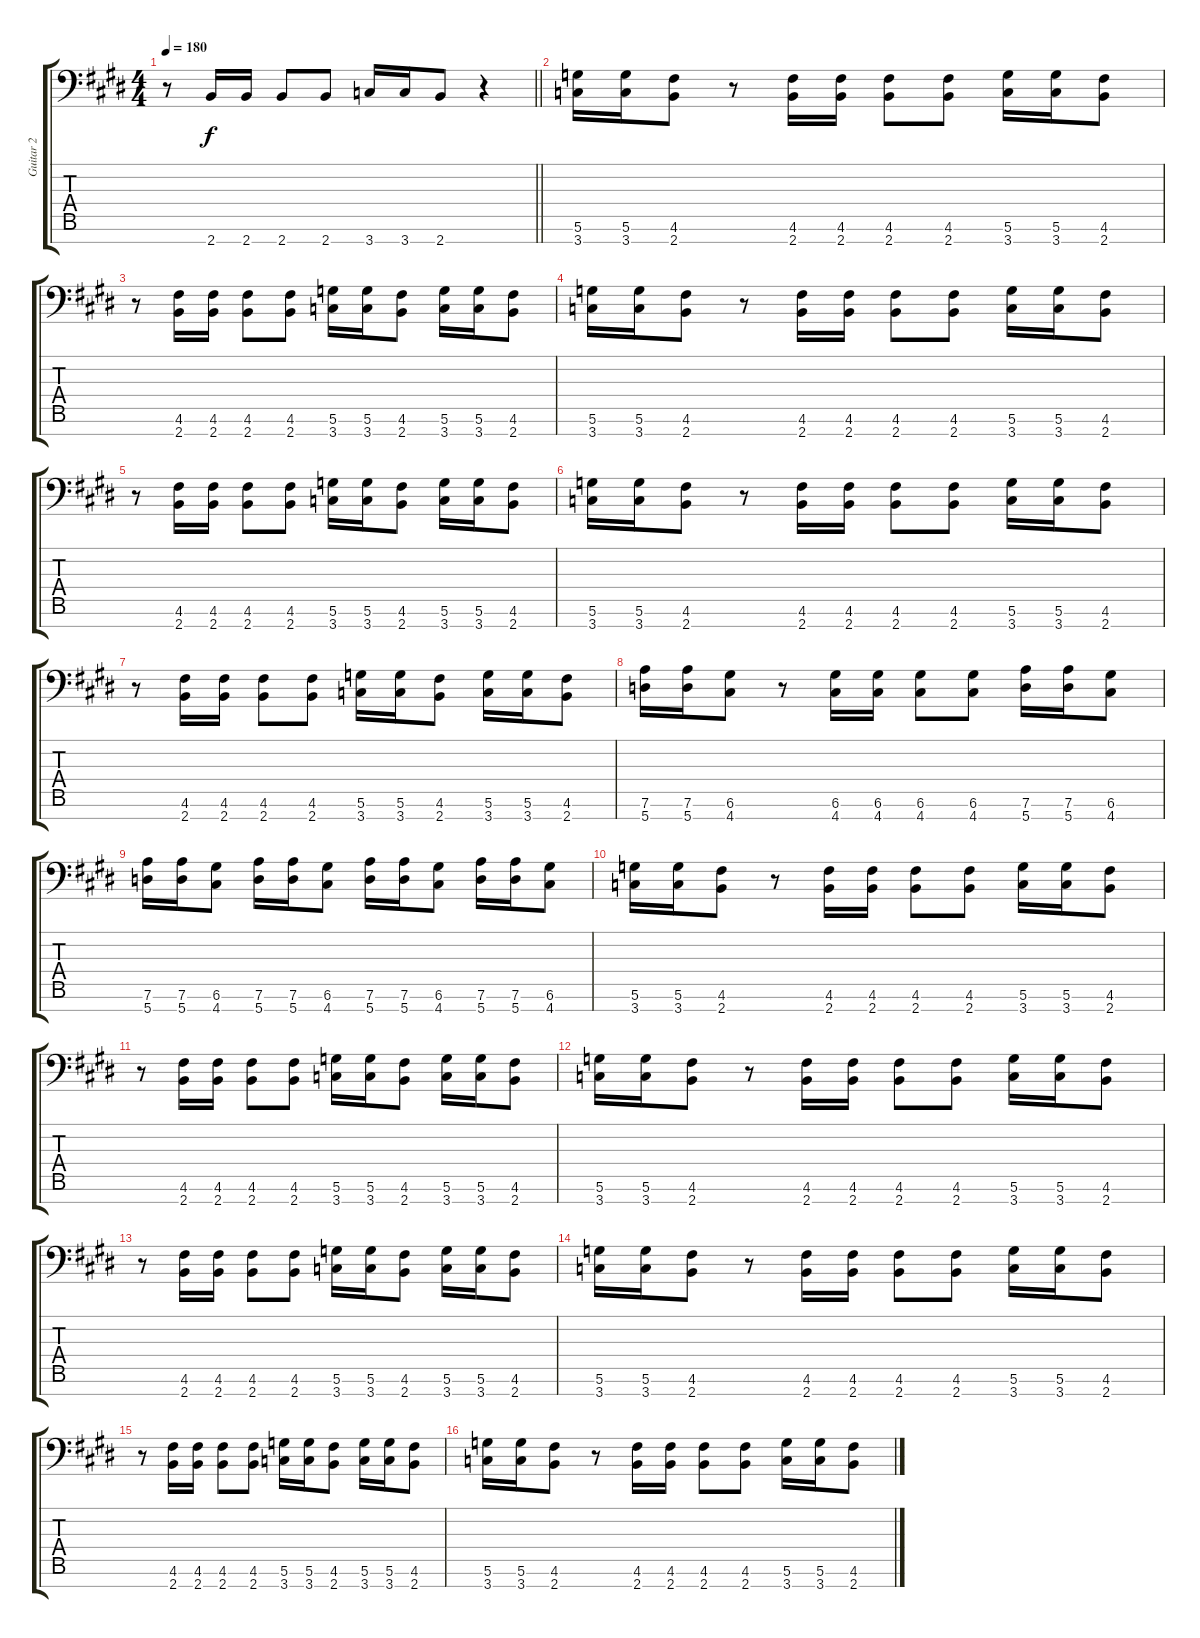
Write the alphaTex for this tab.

\track ("Guitar 2" "Guitar 2") {instrument distortionguitar}
\staff {score tabs}
\tuning (D4 A3 F3 C3 G2 D2 A1) {hide}
\ts (4 4)
\tempo 180
\clef f4
\barLineRight lightlight
\ks c#minor
r.8{dy f} 2.7.16 2.7.16 2.7.8 2.7.8 3.7.16 3.7.16 2.7.8 r.4 |
(5.6 3.7).16 (5.6 3.7).16 (4.6 2.7).8 r.8 (4.6 2.7).16 (4.6 2.7).16 (4.6 2.7).8 (4.6 2.7).8 (5.6 3.7).16 (5.6 3.7).16 (4.6 2.7).8 |
r.8 (4.6 2.7).16 (4.6 2.7).16 (4.6 2.7).8 (4.6 2.7).8 (5.6 3.7).16 (5.6 3.7).16 (4.6 2.7).8 (5.6 3.7).16 (5.6 3.7).16 (4.6 2.7).8 |
(5.6 3.7).16 (5.6 3.7).16 (4.6 2.7).8 r.8 (4.6 2.7).16 (4.6 2.7).16 (4.6 2.7).8 (4.6 2.7).8 (5.6 3.7).16 (5.6 3.7).16 (4.6 2.7).8 |
r.8 (4.6 2.7).16 (4.6 2.7).16 (4.6 2.7).8 (4.6 2.7).8 (5.6 3.7).16 (5.6 3.7).16 (4.6 2.7).8 (5.6 3.7).16 (5.6 3.7).16 (4.6 2.7).8 |
(5.6 3.7).16 (5.6 3.7).16 (4.6 2.7).8 r.8 (4.6 2.7).16 (4.6 2.7).16 (4.6 2.7).8 (4.6 2.7).8 (5.6 3.7).16 (5.6 3.7).16 (4.6 2.7).8 |
r.8 (4.6 2.7).16 (4.6 2.7).16 (4.6 2.7).8 (4.6 2.7).8 (5.6 3.7).16 (5.6 3.7).16 (4.6 2.7).8 (5.6 3.7).16 (5.6 3.7).16 (4.6 2.7).8 |
(7.6 5.7).16 (7.6 5.7).16 (6.6 4.7).8 r.8 (6.6 4.7).16 (6.6 4.7).16 (6.6 4.7).8 (6.6 4.7).8 (7.6 5.7).16 (7.6 5.7).16 (6.6 4.7).8 |
(7.6 5.7).16 (7.6 5.7).16 (6.6 4.7).8 (7.6 5.7).16 (7.6 5.7).16 (6.6 4.7).8 (7.6 5.7).16 (7.6 5.7).16 (6.6 4.7).8 (7.6 5.7).16 (7.6 5.7).16 (6.6 4.7).8 |
(5.6 3.7).16 (5.6 3.7).16 (4.6 2.7).8 r.8 (4.6 2.7).16 (4.6 2.7).16 (4.6 2.7).8 (4.6 2.7).8 (5.6 3.7).16 (5.6 3.7).16 (4.6 2.7).8 |
r.8 (4.6 2.7).16 (4.6 2.7).16 (4.6 2.7).8 (4.6 2.7).8 (5.6 3.7).16 (5.6 3.7).16 (4.6 2.7).8 (5.6 3.7).16 (5.6 3.7).16 (4.6 2.7).8 |
(5.6 3.7).16 (5.6 3.7).16 (4.6 2.7).8 r.8 (4.6 2.7).16 (4.6 2.7).16 (4.6 2.7).8 (4.6 2.7).8 (5.6 3.7).16 (5.6 3.7).16 (4.6 2.7).8 |
r.8 (4.6 2.7).16 (4.6 2.7).16 (4.6 2.7).8 (4.6 2.7).8 (5.6 3.7).16 (5.6 3.7).16 (4.6 2.7).8 (5.6 3.7).16 (5.6 3.7).16 (4.6 2.7).8 |
(5.6 3.7).16 (5.6 3.7).16 (4.6 2.7).8 r.8 (4.6 2.7).16 (4.6 2.7).16 (4.6 2.7).8 (4.6 2.7).8 (5.6 3.7).16 (5.6 3.7).16 (4.6 2.7).8 |
r.8 (4.6 2.7).16 (4.6 2.7).16 (4.6 2.7).8 (4.6 2.7).8 (5.6 3.7).16 (5.6 3.7).16 (4.6 2.7).8 (5.6 3.7).16 (5.6 3.7).16 (4.6 2.7).8 |
(5.6 3.7).16 (5.6 3.7).16 (4.6 2.7).8 r.8 (4.6 2.7).16 (4.6 2.7).16 (4.6 2.7).8 (4.6 2.7).8 (5.6 3.7).16 (5.6 3.7).16 (4.6 2.7).8
